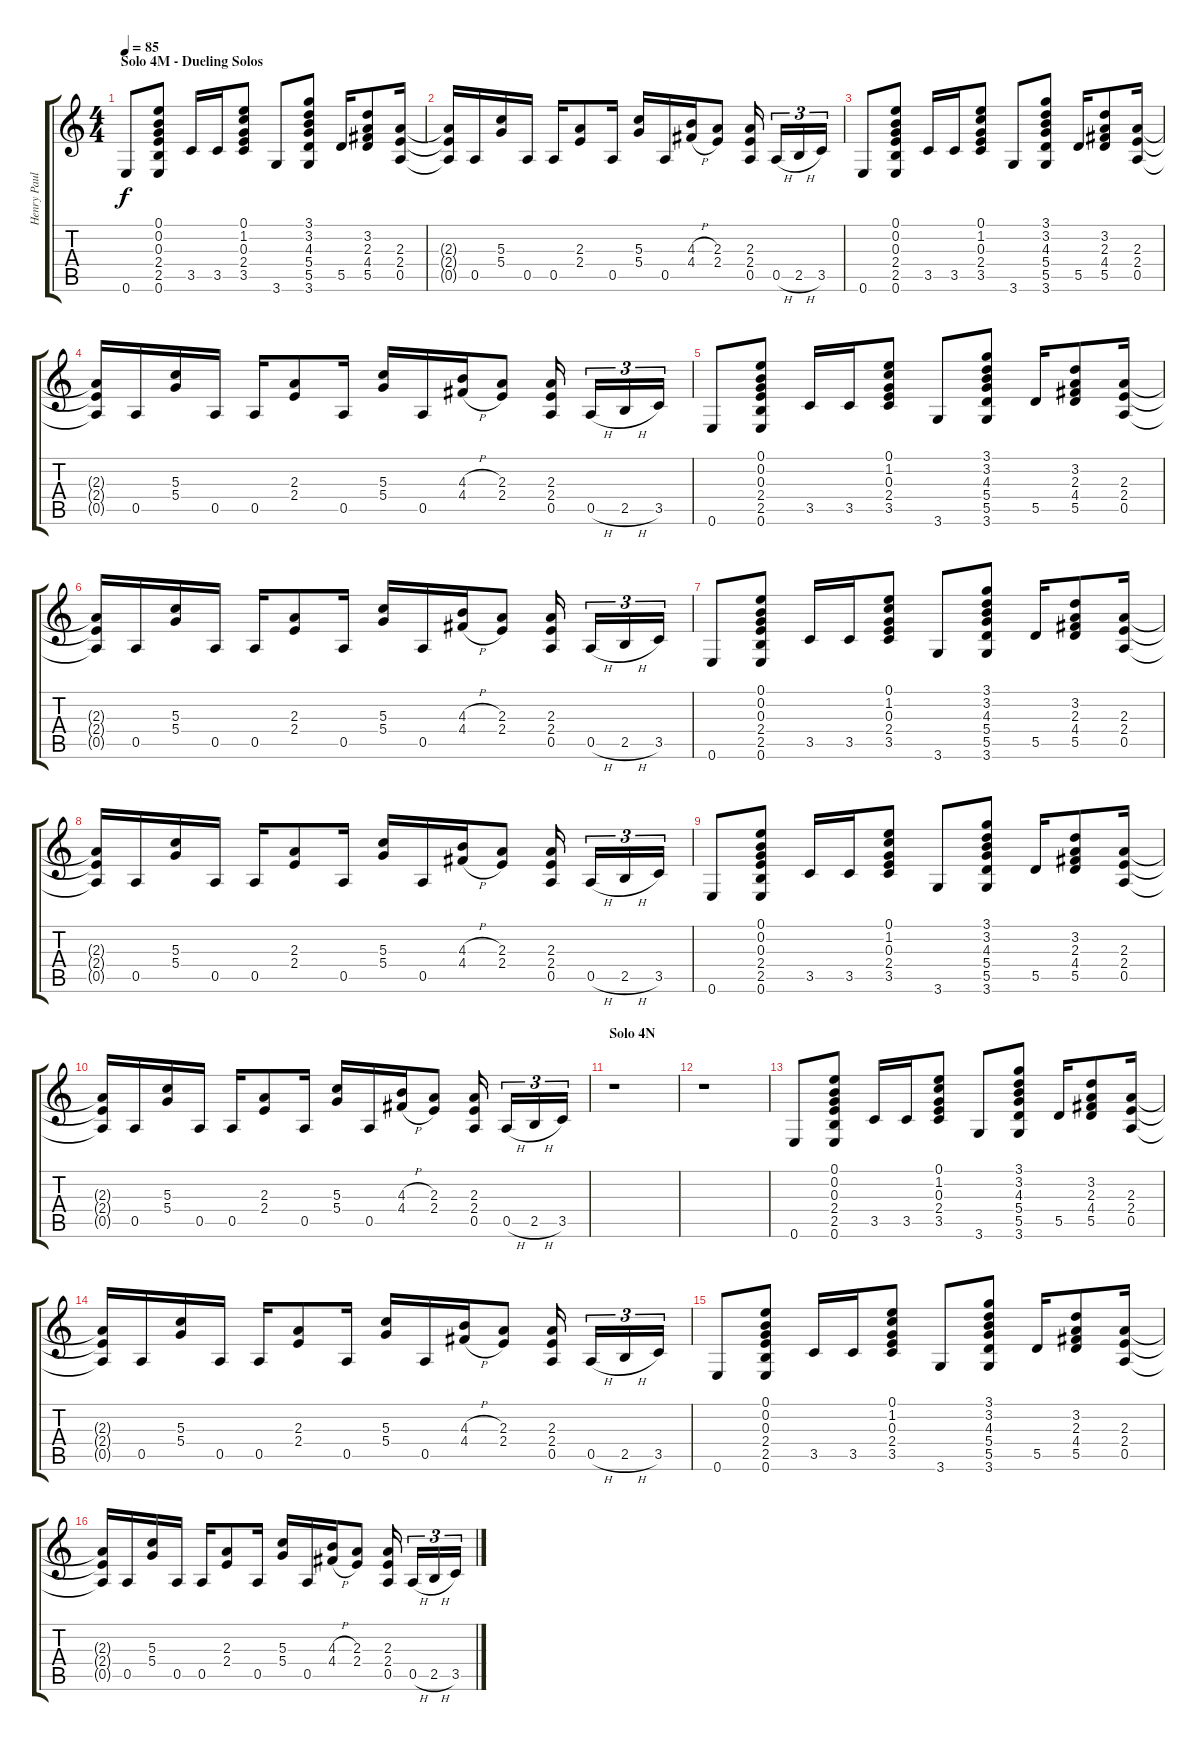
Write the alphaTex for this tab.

\track ("Henry Paul Acoustic Rhythm" "Henry Paul") {instrument acousticguitarsteel}
\staff {score tabs}
\tuning (E4 B3 G3 D3 A2 E2) {hide}
\ts (4 4)
\section ("" "Solo 4M - Dueling Solos")
\tempo 85
\clef g2
\ks c
0.6.8{dy f} (0.1 0.2 0.3 2.4 2.5 0.6).8 3.5.16 3.5.16 (0.1 1.2 0.3 2.4 3.5).8 3.6.8 (3.1 3.2 4.3 5.4 5.5 3.6).8 5.5.16 (3.2 2.3 4.4 5.5).8 (2.3 2.4 0.5).16 |
(2.3{t} 2.4{t} 0.5{t}).16 0.5.16 (5.3 5.4).16 0.5.16 0.5.16 (2.3 2.4).8 0.5.16 (5.3 5.4).16 0.5.16 (4.3{h} 4.4{h}).16 (2.3 2.4).8 (2.3 2.4 0.5).16 0.5{h}.16{tu (3 2)} 2.5{h}.16{tu (3 2)} 3.5.16{tu (3 2)} |
0.6.8 (0.1 0.2 0.3 2.4 2.5 0.6).8 3.5.16 3.5.16 (0.1 1.2 0.3 2.4 3.5).8 3.6.8 (3.1 3.2 4.3 5.4 5.5 3.6).8 5.5.16 (3.2 2.3 4.4 5.5).8 (2.3 2.4 0.5).16 |
(2.3{t} 2.4{t} 0.5{t}).16 0.5.16 (5.3 5.4).16 0.5.16 0.5.16 (2.3 2.4).8 0.5.16 (5.3 5.4).16 0.5.16 (4.3{h} 4.4{h}).16 (2.3 2.4).8 (2.3 2.4 0.5).16 0.5{h}.16{tu (3 2)} 2.5{h}.16{tu (3 2)} 3.5.16{tu (3 2)} |
0.6.8 (0.1 0.2 0.3 2.4 2.5 0.6).8 3.5.16 3.5.16 (0.1 1.2 0.3 2.4 3.5).8 3.6.8 (3.1 3.2 4.3 5.4 5.5 3.6).8 5.5.16 (3.2 2.3 4.4 5.5).8 (2.3 2.4 0.5).16 |
(2.3{t} 2.4{t} 0.5{t}).16 0.5.16 (5.3 5.4).16 0.5.16 0.5.16 (2.3 2.4).8 0.5.16 (5.3 5.4).16 0.5.16 (4.3{h} 4.4{h}).16 (2.3 2.4).8 (2.3 2.4 0.5).16 0.5{h}.16{tu (3 2)} 2.5{h}.16{tu (3 2)} 3.5.16{tu (3 2)} |
0.6.8 (0.1 0.2 0.3 2.4 2.5 0.6).8 3.5.16 3.5.16 (0.1 1.2 0.3 2.4 3.5).8 3.6.8 (3.1 3.2 4.3 5.4 5.5 3.6).8 5.5.16 (3.2 2.3 4.4 5.5).8 (2.3 2.4 0.5).16 |
(2.3{t} 2.4{t} 0.5{t}).16 0.5.16 (5.3 5.4).16 0.5.16 0.5.16 (2.3 2.4).8 0.5.16 (5.3 5.4).16 0.5.16 (4.3{h} 4.4{h}).16 (2.3 2.4).8 (2.3 2.4 0.5).16 0.5{h}.16{tu (3 2)} 2.5{h}.16{tu (3 2)} 3.5.16{tu (3 2)} |
0.6.8 (0.1 0.2 0.3 2.4 2.5 0.6).8 3.5.16 3.5.16 (0.1 1.2 0.3 2.4 3.5).8 3.6.8 (3.1 3.2 4.3 5.4 5.5 3.6).8 5.5.16 (3.2 2.3 4.4 5.5).8 (2.3 2.4 0.5).16 |
(2.3{t} 2.4{t} 0.5{t}).16 0.5.16 (5.3 5.4).16 0.5.16 0.5.16 (2.3 2.4).8 0.5.16 (5.3 5.4).16 0.5.16 (4.3{h} 4.4{h}).16 (2.3 2.4).8 (2.3 2.4 0.5).16 0.5{h}.16{tu (3 2)} 2.5{h}.16{tu (3 2)} 3.5.16{tu (3 2)} |
\section ("" "Solo 4N")
r.1 |
r.1 |
0.6.8 (0.1 0.2 0.3 2.4 2.5 0.6).8 3.5.16 3.5.16 (0.1 1.2 0.3 2.4 3.5).8 3.6.8 (3.1 3.2 4.3 5.4 5.5 3.6).8 5.5.16 (3.2 2.3 4.4 5.5).8 (2.3 2.4 0.5).16 |
(2.3{t} 2.4{t} 0.5{t}).16 0.5.16 (5.3 5.4).16 0.5.16 0.5.16 (2.3 2.4).8 0.5.16 (5.3 5.4).16 0.5.16 (4.3{h} 4.4{h}).16 (2.3 2.4).8 (2.3 2.4 0.5).16 0.5{h}.16{tu (3 2)} 2.5{h}.16{tu (3 2)} 3.5.16{tu (3 2)} |
0.6.8 (0.1 0.2 0.3 2.4 2.5 0.6).8 3.5.16 3.5.16 (0.1 1.2 0.3 2.4 3.5).8 3.6.8 (3.1 3.2 4.3 5.4 5.5 3.6).8 5.5.16 (3.2 2.3 4.4 5.5).8 (2.3 2.4 0.5).16 |
(2.3{t} 2.4{t} 0.5{t}).16 0.5.16 (5.3 5.4).16 0.5.16 0.5.16 (2.3 2.4).8 0.5.16 (5.3 5.4).16 0.5.16 (4.3{h} 4.4{h}).16 (2.3 2.4).8 (2.3 2.4 0.5).16 0.5{h}.16{tu (3 2)} 2.5{h}.16{tu (3 2)} 3.5.16{tu (3 2)}
